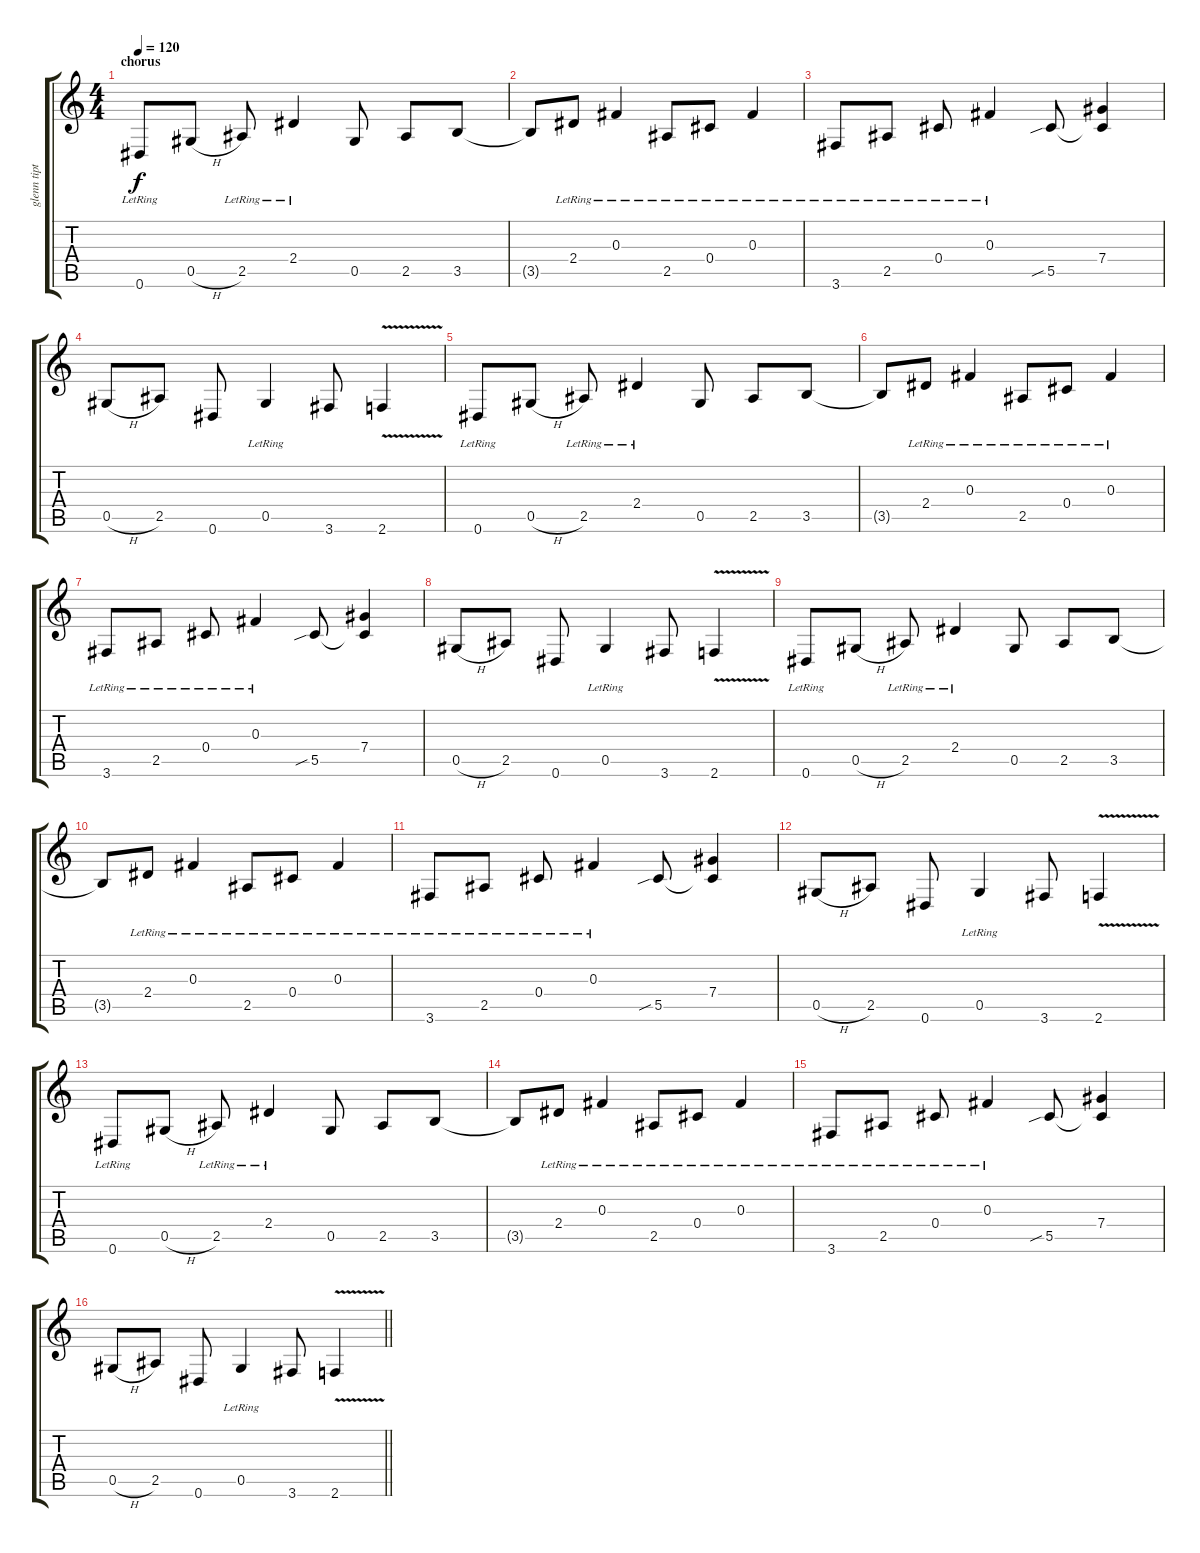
\track ("glenn tipton" "glenn tipt") {instrument acousticguitarsteel}
\staff {score tabs}
\tuning (Eb4 Bb3 Gb3 Db3 Ab2 Eb2) {hide}
\ts (4 4)
\section ("" "chorus")
\tempo 120
\clef g2
\ks c
0.6{lr}.8{dy f volume 13} 0.5{h}.8 2.5{lr}.8 2.4{lr}.4 0.5.8 2.5.8 3.5.8 |
3.5{t}.8 2.4{lr}.8 0.3{lr}.4 2.5{lr}.8 0.4{lr}.8 0.3{lr}.4 |
3.6{lr}.8 2.5{lr}.8 0.4{lr}.8 0.3{lr}.4 5.5{sib}.8 (7.4 5.5{t}).4 |
0.5{h}.8 2.5.8 0.6.8 0.5{lr}.4 3.6.8 2.6{v}.4 |
0.6{lr}.8{volume 13} 0.5{h}.8 2.5{lr}.8 2.4{lr}.4 0.5.8 2.5.8 3.5.8 |
3.5{t}.8 2.4{lr}.8 0.3{lr}.4 2.5{lr}.8 0.4{lr}.8 0.3{lr}.4 |
3.6{lr}.8 2.5{lr}.8 0.4{lr}.8 0.3{lr}.4 5.5{sib}.8 (7.4 5.5{t}).4 |
0.5{h}.8 2.5.8 0.6.8 0.5{lr}.4 3.6.8 2.6{v}.4 |
0.6{lr}.8{volume 13} 0.5{h}.8 2.5{lr}.8 2.4{lr}.4 0.5.8 2.5.8 3.5.8 |
3.5{t}.8 2.4{lr}.8 0.3{lr}.4 2.5{lr}.8 0.4{lr}.8 0.3{lr}.4 |
3.6{lr}.8 2.5{lr}.8 0.4{lr}.8 0.3{lr}.4 5.5{sib}.8 (7.4 5.5{t}).4 |
0.5{h}.8 2.5.8 0.6.8 0.5{lr}.4 3.6.8 2.6{v}.4 |
0.6{lr}.8{volume 13} 0.5{h}.8 2.5{lr}.8 2.4{lr}.4 0.5.8 2.5.8 3.5.8 |
3.5{t}.8 2.4{lr}.8 0.3{lr}.4 2.5{lr}.8 0.4{lr}.8 0.3{lr}.4 |
3.6{lr}.8 2.5{lr}.8 0.4{lr}.8 0.3{lr}.4 5.5{sib}.8 (7.4 5.5{t}).4 |
\barLineRight lightlight
0.5{h}.8 2.5.8 0.6.8 0.5{lr}.4 3.6.8 2.6{v}.4
